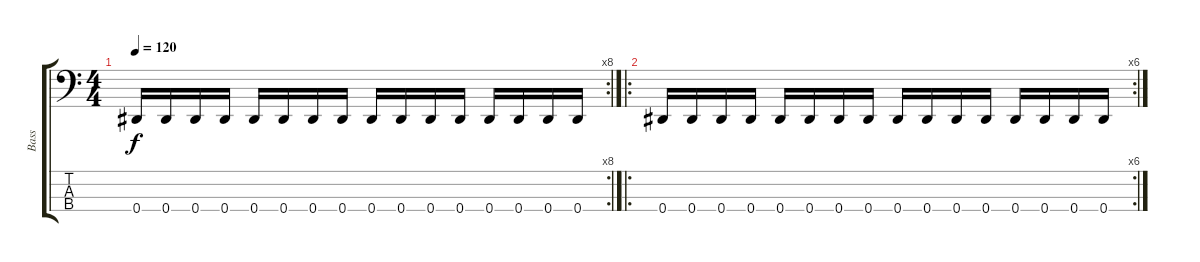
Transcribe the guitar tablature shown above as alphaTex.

\track ("Bass" "Bass") {instrument electricbasspick}
\staff {score tabs}
\tuning (Gb2 Db2 Ab1 Eb1) {hide}
\rc 8
\ts (4 4)
\tempo 120
\clef f4
\ks c
0.4.16{dy f} 0.4.16 0.4.16 0.4.16 0.4.16 0.4.16 0.4.16 0.4.16 0.4.16 0.4.16 0.4.16 0.4.16 0.4.16 0.4.16 0.4.16 0.4.16 |
\ro
\rc 6
0.4.16 0.4.16 0.4.16 0.4.16 0.4.16 0.4.16 0.4.16 0.4.16 0.4.16 0.4.16 0.4.16 0.4.16 0.4.16 0.4.16 0.4.16 0.4.16
